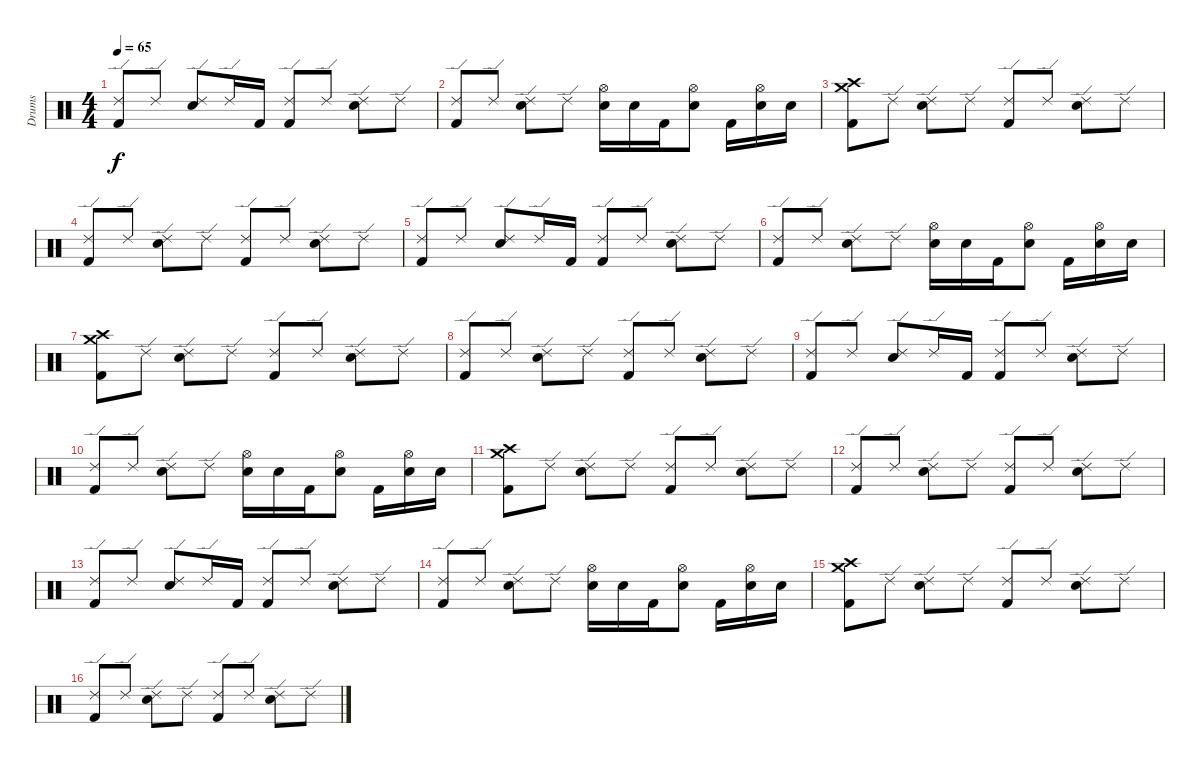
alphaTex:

\track ("Drums" "Drums") {instrument percussion}
\staff {score}
\articulation defaults
\ts (4 4)
\tempo 65
\clef neutral
\ks c
("Ride (edge) 2" "Kick (hit) 2").8{dy f} "Ride (edge) 2".8 ("Ride (edge) 2" "Snare (hit) 2").8 "Ride (edge) 2".16 "Kick (hit) 2".16 ("Ride (edge) 2" "Kick (hit) 2").8 "Ride (edge) 2".8 ("Ride (edge) 2" "Snare (hit) 2").8 "Ride (edge) 2".8 |
("Ride (edge) 2" "Kick (hit) 2").8 "Ride (edge) 2".8 ("Ride (edge) 2" "Snare (hit) 2").8 "Ride (edge) 2".8 ("Hi-Hat (open)" "Snare (hit) 2").16 "Snare (hit) 2".16 "Kick (hit) 2".16 ("Hi-Hat (open)" "Snare (hit) 2").8 "Kick (hit) 2".16 ("Hi-Hat (open)" "Snare (hit) 2").16 "Snare (hit) 2".16 |
("Crash medium (hit)" "Crash high (hit)" "Kick (hit) 2").8 "Ride (edge) 2".8 ("Ride (edge) 2" "Snare (hit) 2").8 "Ride (edge) 2".8 ("Ride (edge) 2" "Kick (hit) 2").8 "Ride (edge) 2".8 ("Ride (edge) 2" "Snare (hit) 2").8 "Ride (edge) 2".8 |
("Ride (edge) 2" "Kick (hit) 2").8 "Ride (edge) 2".8 ("Ride (edge) 2" "Snare (hit) 2").8 "Ride (edge) 2".8 ("Ride (edge) 2" "Kick (hit) 2").8 "Ride (edge) 2".8 ("Ride (edge) 2" "Snare (hit) 2").8 "Ride (edge) 2".8 |
("Ride (edge) 2" "Kick (hit) 2").8 "Ride (edge) 2".8 ("Ride (edge) 2" "Snare (hit) 2").8 "Ride (edge) 2".16 "Kick (hit) 2".16 ("Ride (edge) 2" "Kick (hit) 2").8 "Ride (edge) 2".8 ("Ride (edge) 2" "Snare (hit) 2").8 "Ride (edge) 2".8 |
("Ride (edge) 2" "Kick (hit) 2").8 "Ride (edge) 2".8 ("Ride (edge) 2" "Snare (hit) 2").8 "Ride (edge) 2".8 ("Hi-Hat (open)" "Snare (hit) 2").16 "Snare (hit) 2".16 "Kick (hit) 2".16 ("Hi-Hat (open)" "Snare (hit) 2").8 "Kick (hit) 2".16 ("Hi-Hat (open)" "Snare (hit) 2").16 "Snare (hit) 2".16 |
("Crash medium (hit)" "Crash high (hit)" "Kick (hit) 2").8 "Ride (edge) 2".8 ("Ride (edge) 2" "Snare (hit) 2").8 "Ride (edge) 2".8 ("Ride (edge) 2" "Kick (hit) 2").8 "Ride (edge) 2".8 ("Ride (edge) 2" "Snare (hit) 2").8 "Ride (edge) 2".8 |
("Ride (edge) 2" "Kick (hit) 2").8 "Ride (edge) 2".8 ("Ride (edge) 2" "Snare (hit) 2").8 "Ride (edge) 2".8 ("Ride (edge) 2" "Kick (hit) 2").8 "Ride (edge) 2".8 ("Ride (edge) 2" "Snare (hit) 2").8 "Ride (edge) 2".8 |
("Ride (edge) 2" "Kick (hit) 2").8 "Ride (edge) 2".8 ("Ride (edge) 2" "Snare (hit) 2").8 "Ride (edge) 2".16 "Kick (hit) 2".16 ("Ride (edge) 2" "Kick (hit) 2").8 "Ride (edge) 2".8 ("Ride (edge) 2" "Snare (hit) 2").8 "Ride (edge) 2".8 |
("Ride (edge) 2" "Kick (hit) 2").8 "Ride (edge) 2".8 ("Ride (edge) 2" "Snare (hit) 2").8 "Ride (edge) 2".8 ("Hi-Hat (open)" "Snare (hit) 2").16 "Snare (hit) 2".16 "Kick (hit) 2".16 ("Hi-Hat (open)" "Snare (hit) 2").8 "Kick (hit) 2".16 ("Hi-Hat (open)" "Snare (hit) 2").16 "Snare (hit) 2".16 |
("Crash medium (hit)" "Crash high (hit)" "Kick (hit) 2").8 "Ride (edge) 2".8 ("Ride (edge) 2" "Snare (hit) 2").8 "Ride (edge) 2".8 ("Ride (edge) 2" "Kick (hit) 2").8 "Ride (edge) 2".8 ("Ride (edge) 2" "Snare (hit) 2").8 "Ride (edge) 2".8 |
("Ride (edge) 2" "Kick (hit) 2").8 "Ride (edge) 2".8 ("Ride (edge) 2" "Snare (hit) 2").8 "Ride (edge) 2".8 ("Ride (edge) 2" "Kick (hit) 2").8 "Ride (edge) 2".8 ("Ride (edge) 2" "Snare (hit) 2").8 "Ride (edge) 2".8 |
("Ride (edge) 2" "Kick (hit) 2").8 "Ride (edge) 2".8 ("Ride (edge) 2" "Snare (hit) 2").8 "Ride (edge) 2".16 "Kick (hit) 2".16 ("Ride (edge) 2" "Kick (hit) 2").8 "Ride (edge) 2".8 ("Ride (edge) 2" "Snare (hit) 2").8 "Ride (edge) 2".8 |
("Ride (edge) 2" "Kick (hit) 2").8 "Ride (edge) 2".8 ("Ride (edge) 2" "Snare (hit) 2").8 "Ride (edge) 2".8 ("Hi-Hat (open)" "Snare (hit) 2").16 "Snare (hit) 2".16 "Kick (hit) 2".16 ("Hi-Hat (open)" "Snare (hit) 2").8 "Kick (hit) 2".16 ("Hi-Hat (open)" "Snare (hit) 2").16 "Snare (hit) 2".16 |
("Crash medium (hit)" "Crash high (hit)" "Kick (hit) 2").8 "Ride (edge) 2".8 ("Ride (edge) 2" "Snare (hit) 2").8 "Ride (edge) 2".8 ("Ride (edge) 2" "Kick (hit) 2").8 "Ride (edge) 2".8 ("Ride (edge) 2" "Snare (hit) 2").8 "Ride (edge) 2".8 |
("Ride (edge) 2" "Kick (hit) 2").8 "Ride (edge) 2".8 ("Ride (edge) 2" "Snare (hit) 2").8 "Ride (edge) 2".8 ("Ride (edge) 2" "Kick (hit) 2").8 "Ride (edge) 2".8 ("Ride (edge) 2" "Snare (hit) 2").8 "Ride (edge) 2".8
